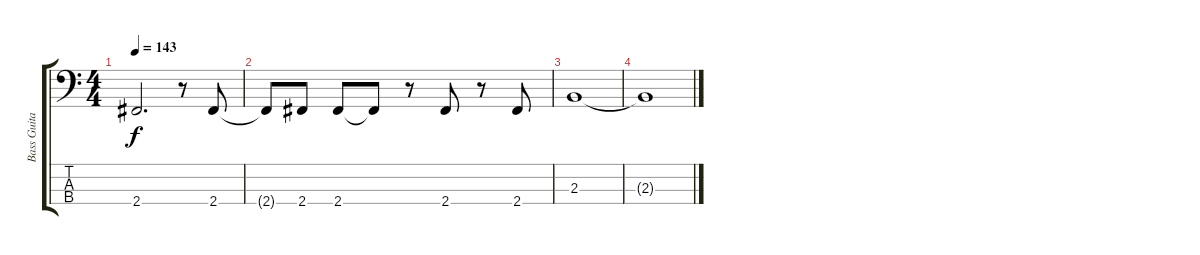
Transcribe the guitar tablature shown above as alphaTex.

\track ("Bass Guitar" "Bass Guita") {instrument electricbassfinger}
\staff {score tabs}
\tuning (G2 D2 A1 E1) {hide}
\ts (4 4)
\tempo 143
\clef f4
\ks c
2.4.2{d dy f} r.8 2.4.8 |
2.4{t}.8 2.4.8 2.4.8 2.4{t}.8 r.8 2.4.8 r.8 2.4.8 |
2.3.1 |
2.3{t}.1
